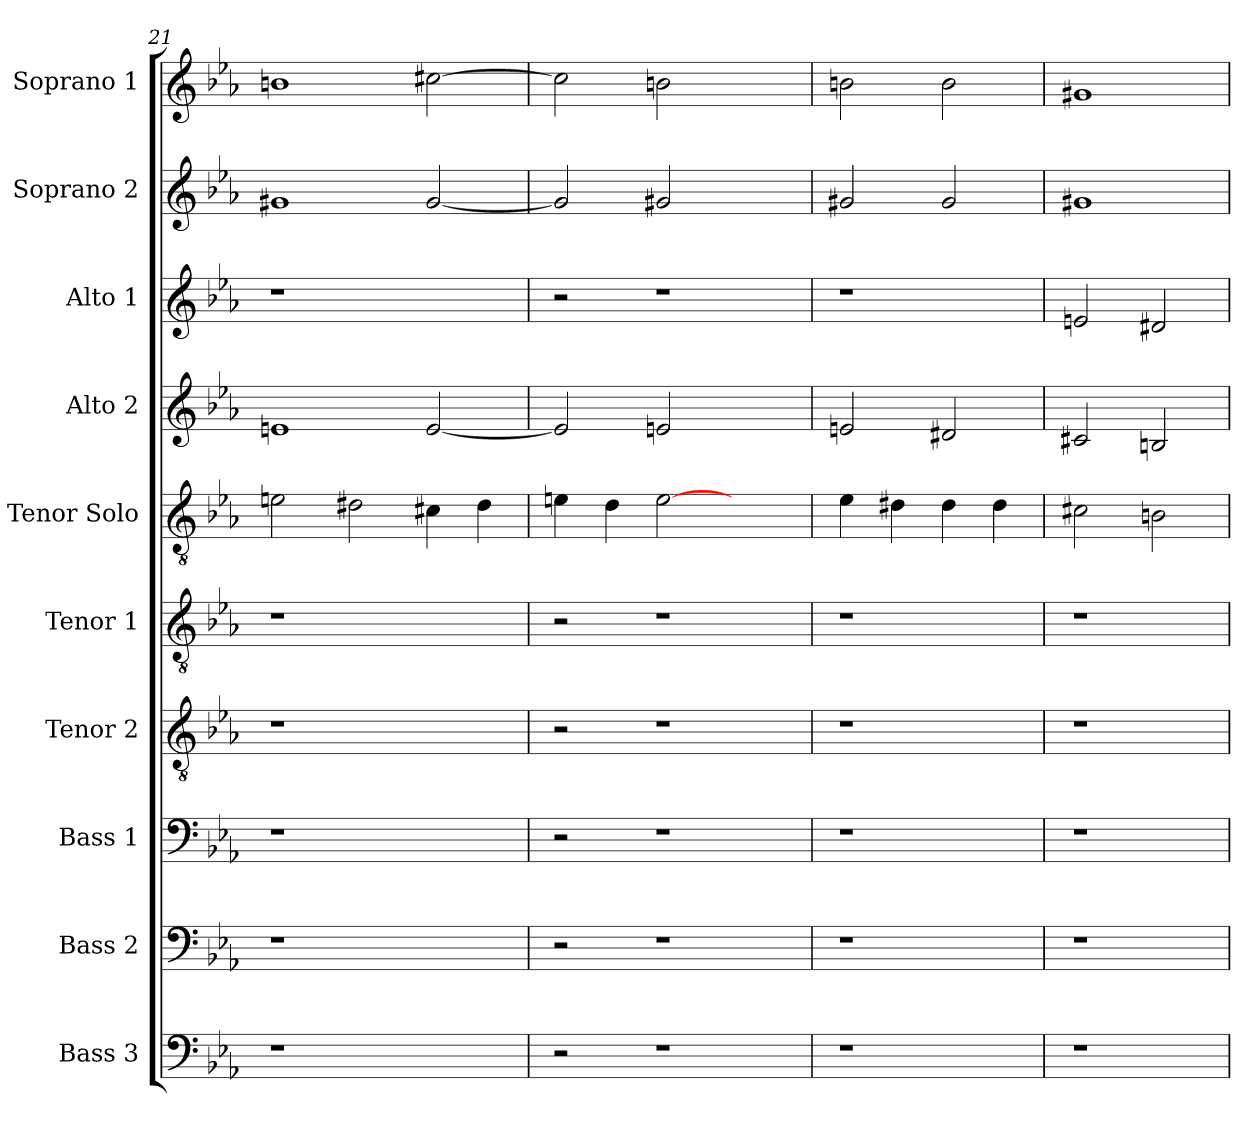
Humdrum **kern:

**kern	**kern	**kern	**kern	**kern	**kern	**kern	**kern	**kern	**kern
*part10	*part9	*part8	*part7	*part6	*part5	*part4	*part3	*part2	*part1
*staff10	*staff9	*staff8	*staff7	*staff6	*staff5	*staff4	*staff3	*staff2	*staff1
*I"Bass 3	*I"Bass 2	*I"Bass 1	*I"Tenor 2	*I"Tenor 1	*I"Tenor Solo	*I"Alto 2	*I"Alto 1	*I"Soprano 2	*I"Soprano 1
*I'B 3	*I'B 2	*I'B 1	*I'T 2	*I'T 1	*I'T	*I'A 2	*I'A 1	*I'S 2	*I'S 1
*clefF4	*clefF4	*clefF4	*clefGv2	*clefGv2	*clefGv2	*clefG2	*clefG2	*clefG2	*clefG2
*k[b-e-a-]	*k[b-e-a-]	*k[b-e-a-]	*k[b-e-a-]	*k[b-e-a-]	*k[b-e-a-]	*k[b-e-a-]	*k[b-e-a-]	*k[b-e-a-]	*k[b-e-a-]
*c:	*c:	*c:	*c:	*c:	*c:	*c:	*c:	*c:	*c:
=21	=21	=21	=21	=21	=21	=21	=21	=21	=21
1r	1r	1r	1r	1r	2en	1en	1r	1g#X	1bn
.	.	.	.	.	2d#X	.	.	.	.
2ryy	2ryy	2ryy	2ryy	2ryy	4c#X	[2e	2ryy	[2g#	[2cc#X
.	.	.	.	.	4d#	.	.	.	.
=22	=22	=22	=22	=22	=22	=22	=22	=22	=22
2r	2r	2r	2r	2r	4en	2e]	2r	2g#]	2cc#]
.	.	.	.	.	4d	.	.	.	.
1r	1r	1r	1r	1r	[2e	2en	1r	2g#X	2bn
.	.	.	.	.	2ryy	2ryy	.	2ryy	2ryy
=23	=23	=23	=23	=23	=23	=23	=23	=23	=23
1r	1r	1r	1r	1r	4e-	2en	1r	2g#X	2bn
.	.	.	.	.	4d#X	.	.	.	.
.	.	.	.	.	4d#	2d#X	.	2g#	2b
.	.	.	.	.	4d#	.	.	.	.
=24	=24	=24	=24	=24	=24	=24	=24	=24	=24
1r	1r	1r	1r	1r	2c#X	2c#X	2en	1g#X	1g#X
.	.	.	.	.	2Bn	2Bn	2d#X	.	.
=	=	=	=	=	=	=	=	=	=
*-	*-	*-	*-	*-	*-	*-	*-	*-	*-
